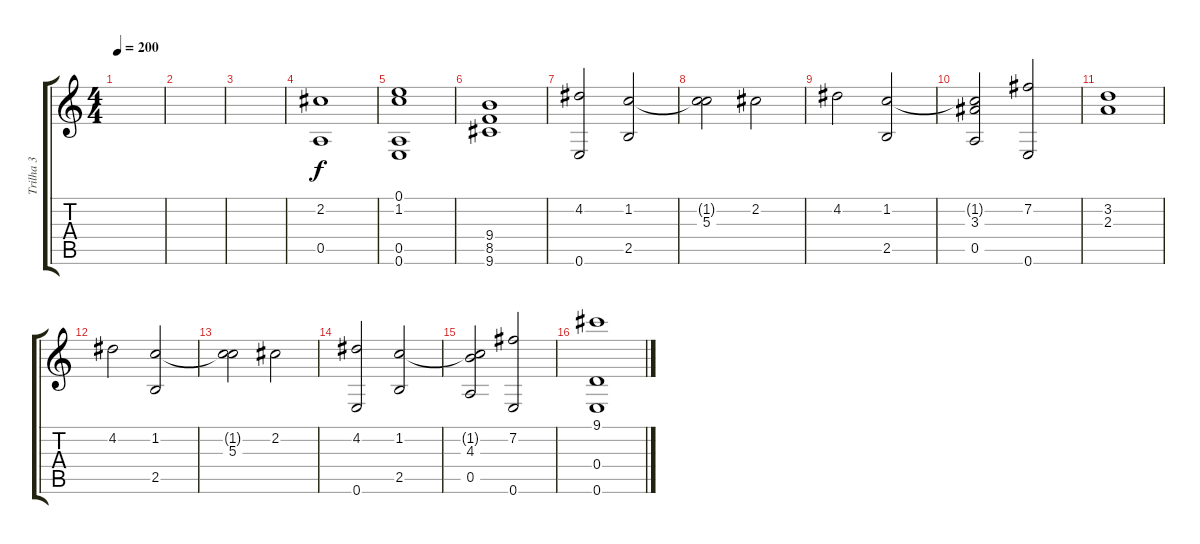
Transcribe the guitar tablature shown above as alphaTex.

\track ("Trilha 3" "Trilha 3") {instrument overdrivenguitar}
\staff {score tabs}
\tuning (E4 B3 G3 D3 A2 E2) {hide}
\ts (4 4)
\tempo 200
\clef g2
\ks c
|
|
|
(2.2 0.5).1 |
(0.1 1.2 0.5 0.6).1 |
(9.4 8.5 9.6).1 |
(4.2 0.6).2 (1.2 2.5).2 |
(1.2{t} 5.3).2 2.2.2 |
4.2.2 (1.2 2.5).2 |
(1.2{t} 3.3 0.5).2 (7.2 0.6).2 |
(3.2 2.3).1 |
4.2.2 (1.2 2.5).2 |
(1.2{t} 5.3).2 2.2.2 |
(4.2 0.6).2 (1.2 2.5).2 |
(1.2{t} 4.3 0.5).2 (7.2 0.6).2 |
(9.1 0.4 0.6).1
